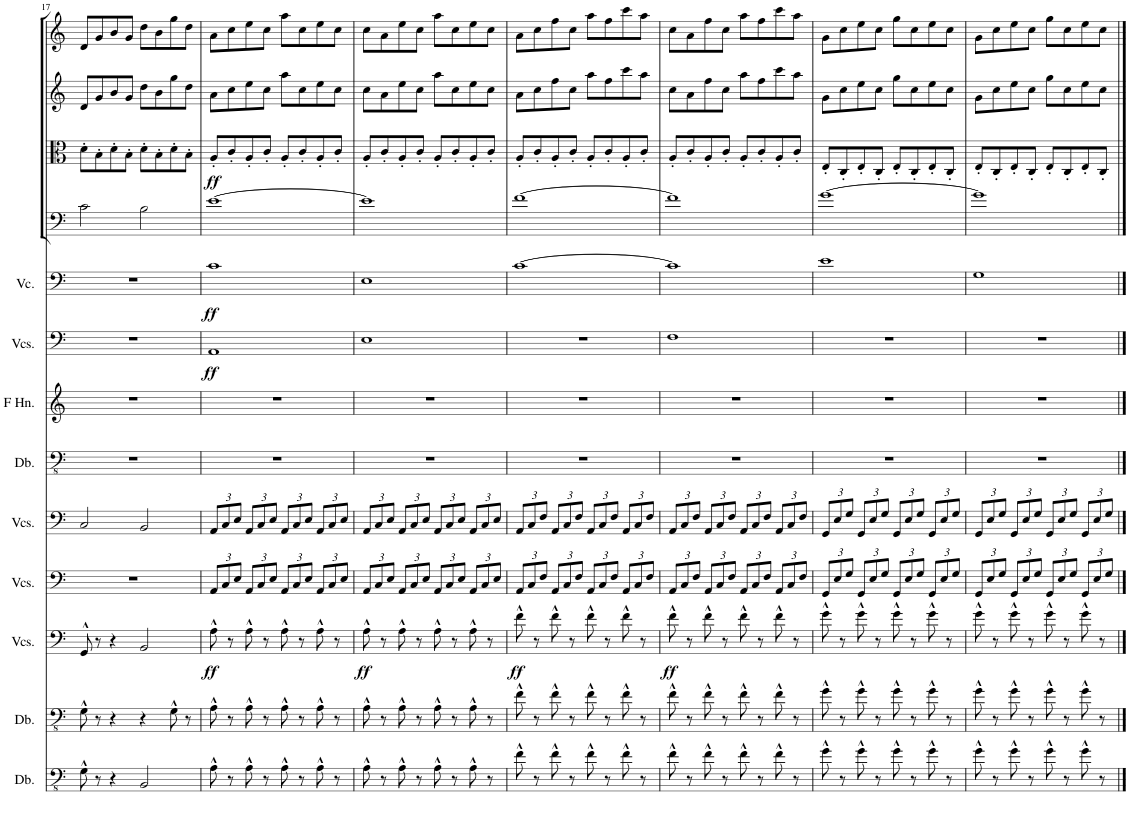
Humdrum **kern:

**kern	**kern	**kern	**dynam	**kern	**kern	**kern	**kern	**kern	**dynam	**kern	**dynam	**kern	**kern	**dynam	**kern	**kern
*part13	*part12	*part11	*part11	*part10	*part9	*part8	*part7	*part6	*part6	*part5	*part5	*part4	*part3	*part3	*part2	*part1
*staff13	*staff12	*staff11	*staff11	*staff10	*staff9	*staff8	*staff7	*staff6	*staff6	*staff5	*staff5	*staff4	*staff3	*staff3	*staff2	*staff1
*I"Double Bass	*I"Double Bass	*I"Violoncellos	*	*I"Violoncellos	*I"Violoncellos	*I"Double Bass	*I"Horn in F	*I"Violoncellos	*	*I"Violoncello	*	*I"Violoncello	*I"Viola	*	*I"Violin II	*I"Violin I
*I'Db.	*I'Db.	*I'Vcs.	*	*I'Vcs.	*I'Vcs.	*I'Db.	*	*I'Vcs.	*	*I'Vc.	*	*I'Vc	*I'Vla	*	*I'Vln	*I'Vln
!!LO:PB:g=z
*clefFv4	*clefFv4	*clefF4	*	*clefF4	*clefF4	*clefFv4	*clefG2	*clefF4	*	*clefF4	*	*clefF4	*clefC3	*	*clefG2	*clefG2
*ITrd7c12	*ITrd7c12	*	*	*	*	*ITrd7c12	*ITrd4c7	*	*	*	*	*	*	*	*	*
*k[]	*k[]	*k[]	*	*k[]	*k[]	*k[]	*k[]	*k[]	*	*k[]	*	*k[]	*k[]	*	*k[]	*k[]
*M4/4	*M4/4	*M4/4	*	*M4/4	*M4/4	*M4/4	*M4/4	*M4/4	*	*M4/4	*	*M4/4	*M4/4	*	*M4/4	*M4/4
=17	=17	=17	=17	=17	=17	=17	=17	=17	=17	=17	=17	=17	=17	=17	=17	=17
8GG^^\	8GG^^\	8GG^^/	.	1r	2C/	1r	1r	1r	.	1r	.	2c\	8d'\L	.	8d/L	8d/L
8r	8r	8r	.	.	.	.	.	.	.	.	.	.	8B'\	.	8g/	8g/
4r	4r	4r	.	.	.	.	.	.	.	.	.	.	8d'\	.	8b/	8b/
.	.	.	.	.	.	.	.	.	.	.	.	.	8B'\J	.	8g/J	8g/J
2BBB/	4r	2BB/	.	.	2BB/	.	.	.	.	.	.	2B\	8d'\L	.	8dd\L	8dd\L
.	.	.	.	.	.	.	.	.	.	.	.	.	8B'\	.	8b\	8b\
.	8GG^^\	.	.	.	.	.	.	.	.	.	.	.	8d'\	.	8gg\	8gg\
.	8r	.	.	.	.	.	.	.	.	.	.	.	8B'\J	.	8dd\J	8dd\J
=18	=18	=18	=18	=18	=18	=18	=18	=18	=18	=18	=18	=18	=18	=18	=18	=18
*	*	*	*	*Xbrackettup	*Xbrackettup	*	*	*	*	*	*	*	*	*	*	*
!	!	!	!LO:DY:b	!	!	!	!	!	!LO:DY:b	!	!LO:DY:b	!	!	!LO:DY:b	!	!
8AA^^\	8AA^^\	8A^^\	ff	12AA/L	12AA/L	1r	1r	1AA	ff	1c	ff	[1e	8A'/L	ff	8a\L	8a\L
.	.	.	.	12C/	12C/	.	.	.	.	.	.	.	.	.	.	.
8r	8r	8r	.	.	.	.	.	.	.	.	.	.	8c'/	.	8cc\	8cc\
.	.	.	.	12E/J	12E/J	.	.	.	.	.	.	.	.	.	.	.
8AA^^\	8AA^^\	8A^^\	.	12AA/L	12AA/L	.	.	.	.	.	.	.	8A'/	.	8ee\	8ee\
.	.	.	.	12C/	12C/	.	.	.	.	.	.	.	.	.	.	.
8r	8r	8r	.	.	.	.	.	.	.	.	.	.	8c'/J	.	8cc\J	8cc\J
.	.	.	.	12E/J	12E/J	.	.	.	.	.	.	.	.	.	.	.
8AA^^\	8AA^^\	8A^^\	.	12AA/L	12AA/L	.	.	.	.	.	.	.	8A'/L	.	8aa\L	8aa\L
.	.	.	.	12C/	12C/	.	.	.	.	.	.	.	.	.	.	.
8r	8r	8r	.	.	.	.	.	.	.	.	.	.	8c'/	.	8cc\	8cc\
.	.	.	.	12E/J	12E/J	.	.	.	.	.	.	.	.	.	.	.
8AA^^\	8AA^^\	8A^^\	.	12AA/L	12AA/L	.	.	.	.	.	.	.	8A'/	.	8ee\	8ee\
.	.	.	.	12C/	12C/	.	.	.	.	.	.	.	.	.	.	.
8r	8r	8r	.	.	.	.	.	.	.	.	.	.	8c'/J	.	8cc\J	8cc\J
.	.	.	.	12E/J	12E/J	.	.	.	.	.	.	.	.	.	.	.
=19	=19	=19	=19	=19	=19	=19	=19	=19	=19	=19	=19	=19	=19	=19	=19	=19
!	!	!	!LO:DY:b	!	!	!	!	!	!	!	!	!	!	!	!	!
8AA^^\	8AA^^\	8A^^\	ff	12AA/L	12AA/L	1r	1r	1E	.	1E	.	1e]	8A'/L	.	8cc\L	8cc\L
.	.	.	.	12C/	12C/	.	.	.	.	.	.	.	.	.	.	.
8r	8r	8r	.	.	.	.	.	.	.	.	.	.	8c'/	.	8a\	8a\
.	.	.	.	12E/J	12E/J	.	.	.	.	.	.	.	.	.	.	.
8AA^^\	8AA^^\	8A^^\	.	12AA/L	12AA/L	.	.	.	.	.	.	.	8A'/	.	8ee\	8ee\
.	.	.	.	12C/	12C/	.	.	.	.	.	.	.	.	.	.	.
8r	8r	8r	.	.	.	.	.	.	.	.	.	.	8c'/J	.	8cc\J	8cc\J
.	.	.	.	12E/J	12E/J	.	.	.	.	.	.	.	.	.	.	.
8AA^^\	8AA^^\	8A^^\	.	12AA/L	12AA/L	.	.	.	.	.	.	.	8A'/L	.	8aa\L	8aa\L
.	.	.	.	12C/	12C/	.	.	.	.	.	.	.	.	.	.	.
8r	8r	8r	.	.	.	.	.	.	.	.	.	.	8c'/	.	8cc\	8cc\
.	.	.	.	12E/J	12E/J	.	.	.	.	.	.	.	.	.	.	.
8AA^^\	8AA^^\	8A^^\	.	12AA/L	12AA/L	.	.	.	.	.	.	.	8A'/	.	8ee\	8ee\
.	.	.	.	12C/	12C/	.	.	.	.	.	.	.	.	.	.	.
8r	8r	8r	.	.	.	.	.	.	.	.	.	.	8c'/J	.	8cc\J	8cc\J
.	.	.	.	12E/J	12E/J	.	.	.	.	.	.	.	.	.	.	.
=20	=20	=20	=20	=20	=20	=20	=20	=20	=20	=20	=20	=20	=20	=20	=20	=20
!	!	!	!LO:DY:b	!	!	!	!	!	!	!	!	!	!	!	!	!
8F^^\	8F^^\	8f^^\	ff	12AA/L	12AA/L	1r	1r	1r	.	[1c	.	[1f	8A'/L	.	8a\L	8a\L
.	.	.	.	12C/	12C/	.	.	.	.	.	.	.	.	.	.	.
8r	8r	8r	.	.	.	.	.	.	.	.	.	.	8c'/	.	8cc\	8cc\
.	.	.	.	12F/J	12F/J	.	.	.	.	.	.	.	.	.	.	.
8F^^\	8F^^\	8f^^\	.	12AA/L	12AA/L	.	.	.	.	.	.	.	8A'/	.	8ff\	8ff\
.	.	.	.	12C/	12C/	.	.	.	.	.	.	.	.	.	.	.
8r	8r	8r	.	.	.	.	.	.	.	.	.	.	8c'/J	.	8cc\J	8cc\J
.	.	.	.	12F/J	12F/J	.	.	.	.	.	.	.	.	.	.	.
8F^^\	8F^^\	8f^^\	.	12AA/L	12AA/L	.	.	.	.	.	.	.	8A'/L	.	8aa\L	8aa\L
.	.	.	.	12C/	12C/	.	.	.	.	.	.	.	.	.	.	.
8r	8r	8r	.	.	.	.	.	.	.	.	.	.	8c'/	.	8ff\	8ff\
.	.	.	.	12F/J	12F/J	.	.	.	.	.	.	.	.	.	.	.
8F^^\	8F^^\	8f^^\	.	12AA/L	12AA/L	.	.	.	.	.	.	.	8A'/	.	8ccc\	8ccc\
.	.	.	.	12C/	12C/	.	.	.	.	.	.	.	.	.	.	.
8r	8r	8r	.	.	.	.	.	.	.	.	.	.	8c'/J	.	8aa\J	8aa\J
.	.	.	.	12F/J	12F/J	.	.	.	.	.	.	.	.	.	.	.
=21	=21	=21	=21	=21	=21	=21	=21	=21	=21	=21	=21	=21	=21	=21	=21	=21
!	!	!	!LO:DY:b	!	!	!	!	!	!	!	!	!	!	!	!	!
8F^^\	8F^^\	8f^^\	ff	12AA/L	12AA/L	1r	1r	1F	.	1c]	.	1f]	8A'/L	.	8cc\L	8cc\L
.	.	.	.	12C/	12C/	.	.	.	.	.	.	.	.	.	.	.
8r	8r	8r	.	.	.	.	.	.	.	.	.	.	8c'/	.	8a\	8a\
.	.	.	.	12F/J	12F/J	.	.	.	.	.	.	.	.	.	.	.
8F^^\	8F^^\	8f^^\	.	12AA/L	12AA/L	.	.	.	.	.	.	.	8A'/	.	8ff\	8ff\
.	.	.	.	12C/	12C/	.	.	.	.	.	.	.	.	.	.	.
8r	8r	8r	.	.	.	.	.	.	.	.	.	.	8c'/J	.	8cc\J	8cc\J
.	.	.	.	12F/J	12F/J	.	.	.	.	.	.	.	.	.	.	.
8F^^\	8F^^\	8f^^\	.	12AA/L	12AA/L	.	.	.	.	.	.	.	8A'/L	.	8aa\L	8aa\L
.	.	.	.	12C/	12C/	.	.	.	.	.	.	.	.	.	.	.
8r	8r	8r	.	.	.	.	.	.	.	.	.	.	8c'/	.	8ff\	8ff\
.	.	.	.	12F/J	12F/J	.	.	.	.	.	.	.	.	.	.	.
8F^^\	8F^^\	8f^^\	.	12AA/L	12AA/L	.	.	.	.	.	.	.	8A'/	.	8ccc\	8ccc\
.	.	.	.	12C/	12C/	.	.	.	.	.	.	.	.	.	.	.
8r	8r	8r	.	.	.	.	.	.	.	.	.	.	8c'/J	.	8aa\J	8aa\J
.	.	.	.	12F/J	12F/J	.	.	.	.	.	.	.	.	.	.	.
=22	=22	=22	=22	=22	=22	=22	=22	=22	=22	=22	=22	=22	=22	=22	=22	=22
8G^^\	8G^^\	8g^^\	.	12GG/L	12GG/L	1r	1r	1r	.	1e	.	[1g	8E'/L	.	8g\L	8g\L
.	.	.	.	12E/	12E/	.	.	.	.	.	.	.	.	.	.	.
8r	8r	8r	.	.	.	.	.	.	.	.	.	.	8C'/	.	8cc\	8cc\
.	.	.	.	12G/J	12G/J	.	.	.	.	.	.	.	.	.	.	.
8G^^\	8G^^\	8g^^\	.	12GG/L	12GG/L	.	.	.	.	.	.	.	8E'/	.	8ee\	8ee\
.	.	.	.	12E/	12E/	.	.	.	.	.	.	.	.	.	.	.
8r	8r	8r	.	.	.	.	.	.	.	.	.	.	8C'/J	.	8cc\J	8cc\J
.	.	.	.	12G/J	12G/J	.	.	.	.	.	.	.	.	.	.	.
8G^^\	8G^^\	8g^^\	.	12GG/L	12GG/L	.	.	.	.	.	.	.	8E'/L	.	8gg\L	8gg\L
.	.	.	.	12E/	12E/	.	.	.	.	.	.	.	.	.	.	.
8r	8r	8r	.	.	.	.	.	.	.	.	.	.	8C'/	.	8cc\	8cc\
.	.	.	.	12G/J	12G/J	.	.	.	.	.	.	.	.	.	.	.
8G^^\	8G^^\	8g^^\	.	12GG/L	12GG/L	.	.	.	.	.	.	.	8E'/	.	8ee\	8ee\
.	.	.	.	12E/	12E/	.	.	.	.	.	.	.	.	.	.	.
8r	8r	8r	.	.	.	.	.	.	.	.	.	.	8C'/J	.	8cc\J	8cc\J
.	.	.	.	12G/J	12G/J	.	.	.	.	.	.	.	.	.	.	.
=23	=23	=23	=23	=23	=23	=23	=23	=23	=23	=23	=23	=23	=23	=23	=23	=23
8G^^\	8G^^\	8g^^\	.	12GG/L	12GG/L	1r	1r	1r	.	1G	.	1g]	8E'/L	.	8g\L	8g\L
.	.	.	.	12E/	12E/	.	.	.	.	.	.	.	.	.	.	.
8r	8r	8r	.	.	.	.	.	.	.	.	.	.	8C'/	.	8cc\	8cc\
.	.	.	.	12G/J	12G/J	.	.	.	.	.	.	.	.	.	.	.
8G^^\	8G^^\	8g^^\	.	12GG/L	12GG/L	.	.	.	.	.	.	.	8E'/	.	8ee\	8ee\
.	.	.	.	12E/	12E/	.	.	.	.	.	.	.	.	.	.	.
8r	8r	8r	.	.	.	.	.	.	.	.	.	.	8C'/J	.	8cc\J	8cc\J
.	.	.	.	12G/J	12G/J	.	.	.	.	.	.	.	.	.	.	.
8G^^\	8G^^\	8g^^\	.	12GG/L	12GG/L	.	.	.	.	.	.	.	8E'/L	.	8gg\L	8gg\L
.	.	.	.	12E/	12E/	.	.	.	.	.	.	.	.	.	.	.
8r	8r	8r	.	.	.	.	.	.	.	.	.	.	8C'/	.	8cc\	8cc\
.	.	.	.	12G/J	12G/J	.	.	.	.	.	.	.	.	.	.	.
8G^^\	8G^^\	8g^^\	.	12GG/L	12GG/L	.	.	.	.	.	.	.	8E'/	.	8ee\	8ee\
.	.	.	.	12E/	12E/	.	.	.	.	.	.	.	.	.	.	.
8r	8r	8r	.	.	.	.	.	.	.	.	.	.	8C'/J	.	8cc\J	8cc\J
.	.	.	.	12G/J	12G/J	.	.	.	.	.	.	.	.	.	.	.
==	==	==	==	==	==	==	==	==	==	==	==	==	==	==	==	==
*-	*-	*-	*-	*-	*-	*-	*-	*-	*-	*-	*-	*-	*-	*-	*-	*-
